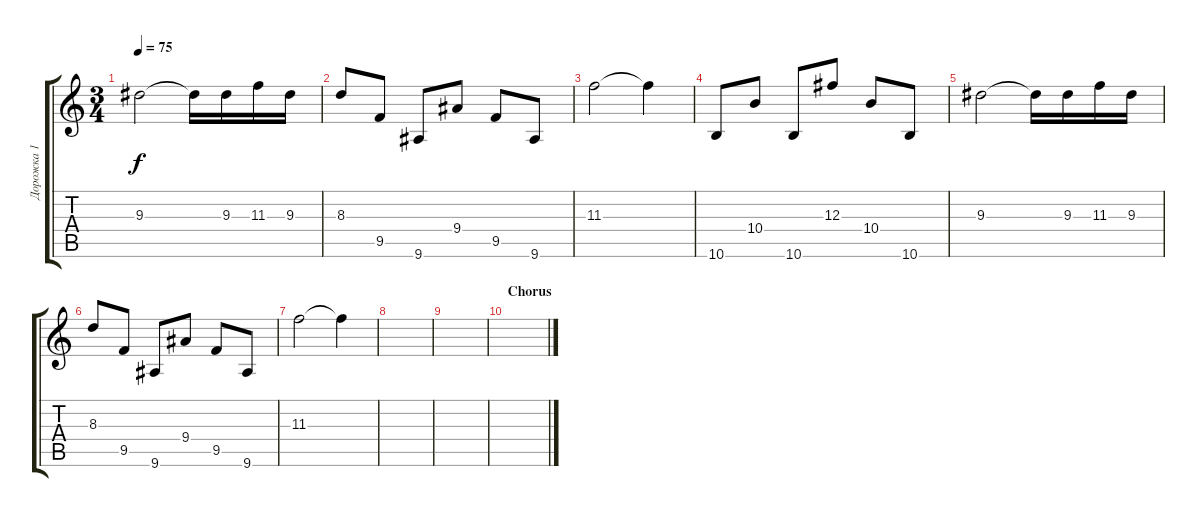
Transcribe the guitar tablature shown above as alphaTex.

\track ("Дорожка 1" "Дорожка 1") {instrument electricguitarclean}
\staff {score tabs}
\tuning (Eb4 Bb3 Gb3 Db3 Ab2 Db2) {hide}
\ts (3 4)
\tempo 75
\clef g2
\ks c
9.3.2{dy f} 9.3{t}.16 9.3.16 11.3.16 9.3.16 |
8.3.8 9.5.8 9.6.8 9.4.8 9.5.8 9.6.8 |
11.3.2 11.3{t}.4 |
10.6.8 10.4.8 10.6.8 12.3.8 10.4.8 10.6.8 |
9.3.2 9.3{t}.16 9.3.16 11.3.16 9.3.16 |
8.3.8 9.5.8 9.6.8 9.4.8 9.5.8 9.6.8 |
11.3.2 11.3{t}.4 |
|
|
\section ("" "Chorus")
